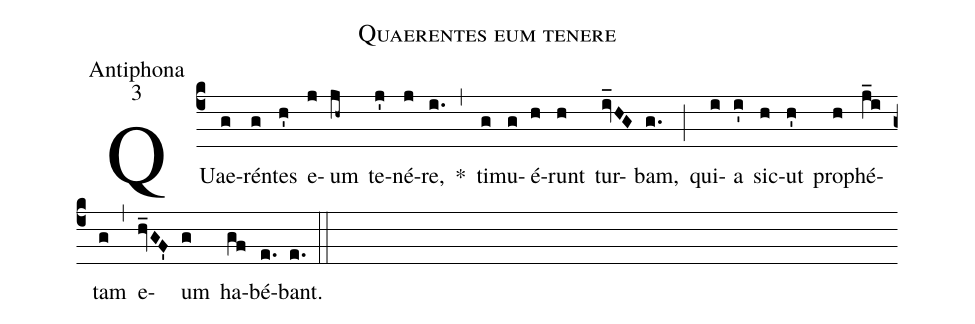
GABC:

name:Quaerentes eum tenere;
office-part:Antiphona;
mode:3;
%%
(c4) QUae(g)rén(g)tes(h') e(j)um(jh~) te(j')né(j)re,(i.) *(,) ti(g)mu(g)é(h)runt(h) tur(iv_HG)bam,(g.) (;) qui(i)a(i') sic(h)ut(h') pro(h)phé(j_i)tam(g) (,) e(hv_GF')um(g) ha(gf)bé(e.)bant.(e.) (::)
